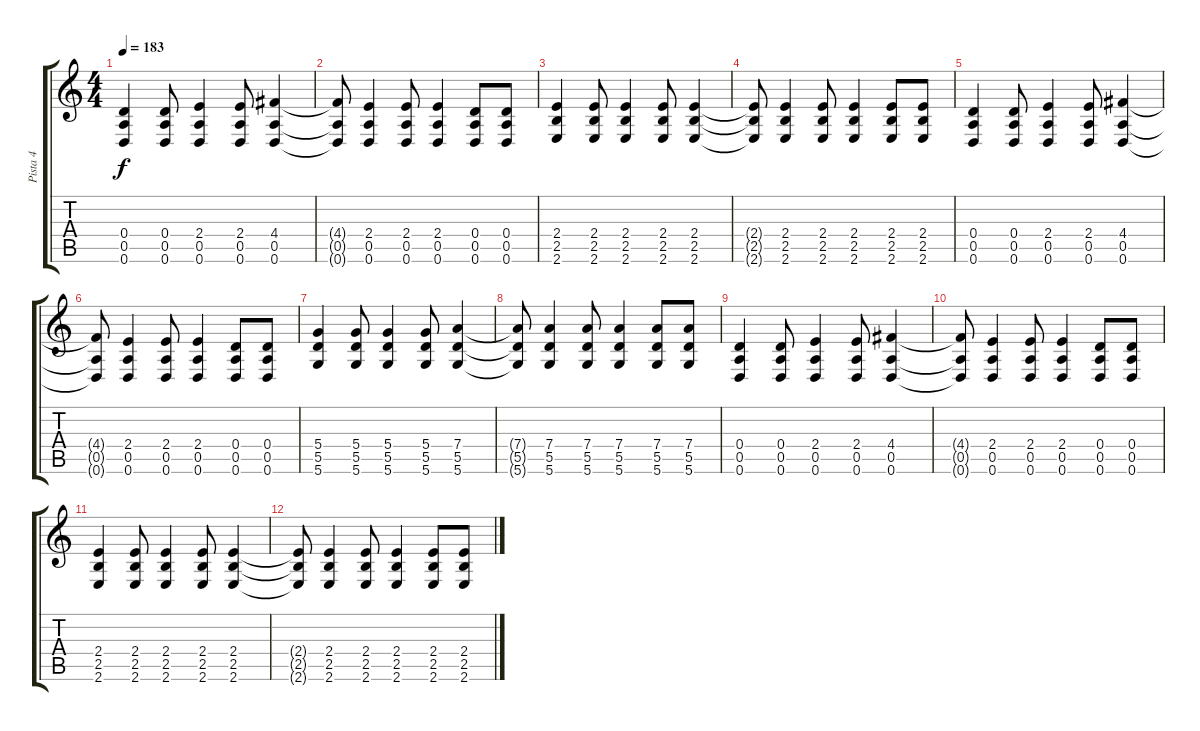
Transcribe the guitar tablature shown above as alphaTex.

\track ("Pista 4" "Pista 4") {instrument electricguitarclean}
\staff {score tabs}
\tuning (E4 B3 G3 D3 A2 D2) {hide}
\ts (4 4)
\tempo 183
\clef g2
\ks c
(0.4 0.5 0.6).4{dy f} (0.4 0.5 0.6).8 (2.4 0.5 0.6).4 (2.4 0.5 0.6).8 (4.4 0.5 0.6).4 |
(4.4{t} 0.5{t} 0.6{t}).8 (2.4 0.5 0.6).4 (2.4 0.5 0.6).8 (2.4 0.5 0.6).4 (0.4 0.5 0.6).8 (0.4 0.5 0.6).8 |
(2.4 2.5 2.6).4 (2.4 2.5 2.6).8 (2.4 2.5 2.6).4 (2.4 2.5 2.6).8 (2.4 2.5 2.6).4 |
(2.4{t} 2.5{t} 2.6{t}).8 (2.4 2.5 2.6).4 (2.4 2.5 2.6).8 (2.4 2.5 2.6).4 (2.4 2.5 2.6).8 (2.4 2.5 2.6).8 |
(0.4 0.5 0.6).4 (0.4 0.5 0.6).8 (2.4 0.5 0.6).4 (2.4 0.5 0.6).8 (4.4 0.5 0.6).4 |
(4.4{t} 0.5{t} 0.6{t}).8 (2.4 0.5 0.6).4 (2.4 0.5 0.6).8 (2.4 0.5 0.6).4 (0.4 0.5 0.6).8 (0.4 0.5 0.6).8 |
(5.4 5.5 5.6).4 (5.4 5.5 5.6).8 (5.4 5.5 5.6).4 (5.4 5.5 5.6).8 (7.4 5.5 5.6).4 |
(7.4{t} 5.5{t} 5.6{t}).8 (7.4 5.5 5.6).4 (7.4 5.5 5.6).8 (7.4 5.5 5.6).4 (7.4 5.5 5.6).8 (7.4 5.5 5.6).8 |
(0.4 0.5 0.6).4 (0.4 0.5 0.6).8 (2.4 0.5 0.6).4 (2.4 0.5 0.6).8 (4.4 0.5 0.6).4 |
(4.4{t} 0.5{t} 0.6{t}).8 (2.4 0.5 0.6).4 (2.4 0.5 0.6).8 (2.4 0.5 0.6).4 (0.4 0.5 0.6).8 (0.4 0.5 0.6).8 |
(2.4 2.5 2.6).4 (2.4 2.5 2.6).8 (2.4 2.5 2.6).4 (2.4 2.5 2.6).8 (2.4 2.5 2.6).4 |
(2.4{t} 2.5{t} 2.6{t}).8 (2.4 2.5 2.6).4 (2.4 2.5 2.6).8 (2.4 2.5 2.6).4 (2.4 2.5 2.6).8 (2.4 2.5 2.6).8
